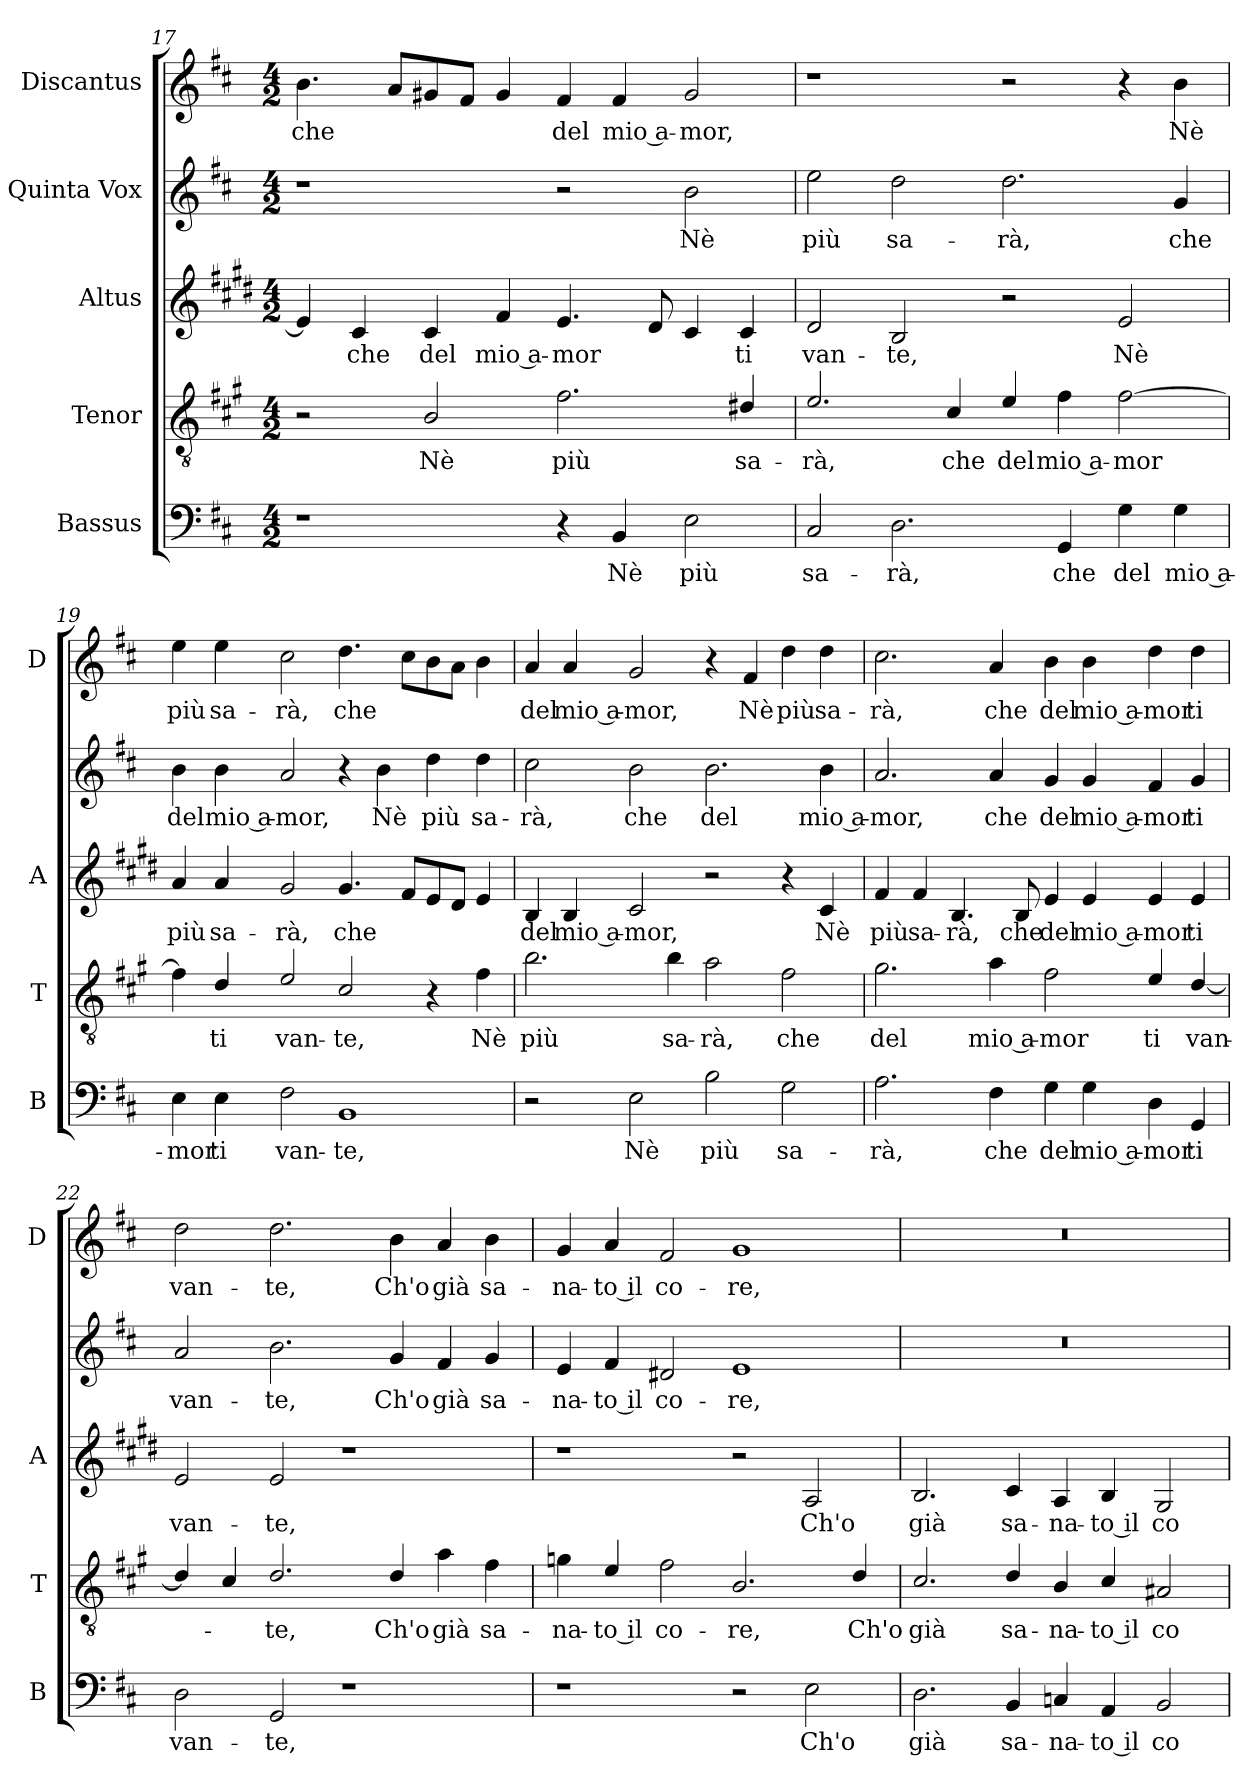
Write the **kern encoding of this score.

**kern	**text	**kern	**text	**kern	**text	**kern	**text	**kern	**text
*part5	*part5	*part4	*part4	*part3	*part3	*part2	*part2	*part1	*part1
*staff5	*staff5	*staff4	*staff4	*staff3	*staff3	*staff2	*staff2	*staff1	*staff1
*I"Bassus	*	*I"Tenor	*	*I"Altus	*	*I"Quinta Vox	*	*I"Discantus	*
*I'B	*	*I'T	*	*I'A	*	*	*	*I'D	*
!!LO:LB:g=z
*clefF4	*	*clefGv2	*	*clefG2	*	*clefG2	*	*clefG2	*
*	*	*ITrd4c7	*	*ITrd1c2	*	*	*	*	*
*k[f#c#]	*	*k[f#c#]	*	*k[f#c#]	*	*k[f#c#]	*	*k[f#c#]	*
*D:	*	*D:	*	*D:	*	*D:	*	*D:	*
*M4/2	*	*M4/2	*	*M4/2	*	*M4/2	*	*M4/2	*
=17	=17	=17	=17	=17	=17	=17	=17	=17	=17
!	!	!	!	!	!	!	!	!	!LO:LY:b
1r	.	2r	.	4d/]	.	1r	.	4.b\	che
!	!	!	!	!	!LO:LY:b	!	!	!	!
.	.	.	.	4B/	che	.	.	.	.
.	.	.	.	.	.	.	.	8a/L	.
!	!	!	!LO:LY:b	!	!LO:LY:b	!	!	!	!
.	.	2E/	Nè	4B/	del	.	.	8g#X/	.
.	.	.	.	.	.	.	.	8f#/J	.
!	!	!	!	!	!LO:LY:b	!	!	!	!
.	.	.	.	4e/	mio a-	.	.	4g#/	.
!	!	!	!LO:LY:b	!	!LO:LY:b	!	!	!	!LO:LY:b
4r	.	2.B\	più	4.d/	-mor	2r	.	4f#/	del
!	!LO:LY:b	!	!	!	!	!	!	!	!LO:LY:b
4BB/	Nè	.	.	.	.	.	.	4f#/	mio a-
.	.	.	.	8c#/	.	.	.	.	.
!	!LO:LY:b	!	!	!	!	!	!LO:LY:b	!	!LO:LY:b
2E\	più	.	.	4B/	.	2b\	Nè	2g#/	-mor,
!	!	!	!LO:LY:b	!	!LO:LY:b	!	!	!	!
.	.	4G#X/	sa-	4B/	ti	.	.	.	.
=18	=18	=18	=18	=18	=18	=18	=18	=18	=18
!	!LO:LY:b	!	!LO:LY:b	!	!LO:LY:b	!	!LO:LY:b	!	!
2C#/	sa-	2.A/	-rà,	2c#/	van-	2ee\	più	1r	.
!	!LO:LY:b	!	!	!	!LO:LY:b	!	!LO:LY:b	!	!
2.D\	-rà,	.	.	2A/	-te,	2dd\	sa-	.	.
!	!	!	!LO:LY:b	!	!	!	!	!	!
.	.	4F#/	che	.	.	.	.	.	.
!	!	!	!LO:LY:b	!	!	!	!LO:LY:b	!	!
.	.	4A/	del	2r	.	2.dd\	-rà,	2r	.
!	!LO:LY:b	!	!LO:LY:b	!	!	!	!	!	!
4GG/	che	4B\	mio a-	.	.	.	.	.	.
!	!LO:LY:b	!	!LO:LY:b	!	!LO:LY:b	!	!	!	!
4G\	del	[2B\	-mor	2d/	Nè	.	.	4r	.
!	!LO:LY:b	!	!	!	!	!	!LO:LY:b	!	!LO:LY:b
4G\	mio a-	.	.	.	.	4g/	che	4b\	Nè
=19	=19	=19	=19	=19	=19	=19	=19	=19	=19
!	!LO:LY:b	!	!	!	!LO:LY:b	!	!LO:LY:b	!	!LO:LY:b
4E\	-mor	4B\]	.	4g/	più	4b\	del	4ee\	più
!	!LO:LY:b	!	!LO:LY:b	!	!LO:LY:b	!	!LO:LY:b	!	!LO:LY:b
4E\	ti	4G/	ti	4g/	sa-	4b\	mio a-	4ee\	sa-
!	!LO:LY:b	!	!LO:LY:b	!	!LO:LY:b	!	!LO:LY:b	!	!LO:LY:b
2F#\	van-	2A/	van-	2f#/	-rà,	2a/	-mor,	2cc#\	-rà,
!	!LO:LY:b	!	!LO:LY:b	!	!LO:LY:b	!	!	!	!LO:LY:b
1BB	-te,	2F#/	-te,	4.f#/	che	4r	.	4.dd\	che
!	!	!	!	!	!	!	!LO:LY:b	!	!
.	.	.	.	.	.	4b\	Nè	.	.
.	.	.	.	8e/L	.	.	.	8cc#\L	.
!	!	!	!	!	!	!	!LO:LY:b	!	!
.	.	4r	.	8d/	.	4dd\	più	8b\	.
.	.	.	.	8c#/J	.	.	.	8a\J	.
!	!	!	!LO:LY:b	!	!	!	!LO:LY:b	!	!
.	.	4B\	Nè	4d/	.	4dd\	sa-	4b\	.
!!LO:LB:g=z
=20	=20	=20	=20	=20	=20	=20	=20	=20	=20
!	!	!	!LO:LY:b	!	!LO:LY:b	!	!LO:LY:b	!	!LO:LY:b
2r	.	2.e\	più	4A/	del	2cc#\	-rà,	4a/	del
!	!	!	!	!	!LO:LY:b	!	!	!	!LO:LY:b
.	.	.	.	4A/	mio a-	.	.	4a/	mio a-
!	!LO:LY:b	!	!	!	!LO:LY:b	!	!LO:LY:b	!	!LO:LY:b
2E\	Nè	.	.	2B/	-mor,	2b\	che	2g/	-mor,
!	!	!	!LO:LY:b	!	!	!	!	!	!
.	.	4e\	sa-	.	.	.	.	.	.
!	!LO:LY:b	!	!LO:LY:b	!	!	!	!LO:LY:b	!	!
2B\	più	2d\	-rà,	2r	.	2.b\	del	4r	.
!	!	!	!	!	!	!	!	!	!LO:LY:b
.	.	.	.	.	.	.	.	4f#/	Nè
!	!LO:LY:b	!	!LO:LY:b	!	!	!	!	!	!LO:LY:b
2G\	sa-	2B\	che	4r	.	.	.	4dd\	più
!	!	!	!	!	!LO:LY:b	!	!LO:LY:b	!	!LO:LY:b
.	.	.	.	4B/	Nè	4b\	mio a-	4dd\	sa-
=21	=21	=21	=21	=21	=21	=21	=21	=21	=21
!	!LO:LY:b	!	!LO:LY:b	!	!LO:LY:b	!	!LO:LY:b	!	!LO:LY:b
2.A\	-rà,	2.c#\	del	4e/	più	2.a/	-mor,	2.cc#\	-rà,
!	!	!	!	!	!LO:LY:b	!	!	!	!
.	.	.	.	4e/	sa-	.	.	.	.
!	!	!	!	!	!LO:LY:b	!	!	!	!
.	.	.	.	4.A/	-rà,	.	.	.	.
!	!LO:LY:b	!	!LO:LY:b	!	!	!	!LO:LY:b	!	!LO:LY:b
4F#\	che	4d\	mio a-	.	.	4a/	che	4a/	che
!	!	!	!	!	!LO:LY:b	!	!	!	!
.	.	.	.	8A/	che	.	.	.	.
!	!LO:LY:b	!	!LO:LY:b	!	!LO:LY:b	!	!LO:LY:b	!	!LO:LY:b
4G\	del	2B\	-mor	4d/	del	4g/	del	4b\	del
!	!LO:LY:b	!	!	!	!LO:LY:b	!	!LO:LY:b	!	!LO:LY:b
4G\	mio a-	.	.	4d/	mio a-	4g/	mio a-	4b\	mio a-
!	!LO:LY:b	!	!LO:LY:b	!	!LO:LY:b	!	!LO:LY:b	!	!LO:LY:b
4D\	-mor	4A/	ti	4d/	-mor	4f#/	-mor	4dd\	-mor
!	!LO:LY:b	!	!LO:LY:b	!	!LO:LY:b	!	!LO:LY:b	!	!LO:LY:b
4GG/	ti	[4G/	van-	4d/	ti	4g/	ti	4dd\	ti
=22	=22	=22	=22	=22	=22	=22	=22	=22	=22
!	!LO:LY:b	!	!	!	!LO:LY:b	!	!LO:LY:b	!	!LO:LY:b
2D\	van-	4G/]	.	2d/	van-	2a/	van-	2dd\	van-
.	.	4F#/	.	.	.	.	.	.	.
!	!LO:LY:b	!	!LO:LY:b	!	!LO:LY:b	!	!LO:LY:b	!	!LO:LY:b
2GG/	-te,	2.G/	-te,	2d/	-te,	2.b\	-te,	2.dd\	-te,
1r	.	.	.	1r	.	.	.	.	.
!	!	!	!LO:LY:b	!	!	!	!LO:LY:b	!	!LO:LY:b
.	.	4G/	Ch'o	.	.	4g/	Ch'o	4b\	Ch'o
!	!	!	!LO:LY:b	!	!	!	!LO:LY:b	!	!LO:LY:b
.	.	4d\	già	.	.	4f#/	già	4a/	già
!	!	!	!LO:LY:b	!	!	!	!LO:LY:b	!	!LO:LY:b
.	.	4B\	sa-	.	.	4g/	sa-	4b\	sa-
=23	=23	=23	=23	=23	=23	=23	=23	=23	=23
!	!	!	!LO:LY:b	!	!	!	!LO:LY:b	!	!LO:LY:b
1r	.	4cn\	-na-	1r	.	4e/	-na-	4g/	-na-
!	!	!	!LO:LY:b	!	!	!	!LO:LY:b	!	!LO:LY:b
.	.	4A/	-to il	.	.	4f#/	-to il	4a/	-to il
!	!	!	!LO:LY:b	!	!	!	!LO:LY:b	!	!LO:LY:b
.	.	2B\	co-	.	.	2d#X/	co-	2f#/	co-
!	!	!	!LO:LY:b	!	!	!	!LO:LY:b	!	!LO:LY:b
2r	.	2.E/	-re,	2r	.	1e	-re,	1g	-re,
!	!LO:LY:b	!	!	!	!LO:LY:b	!	!	!	!
2E\	Ch'o	.	.	2G/	Ch'o	.	.	.	.
!	!	!	!LO:LY:b	!	!	!	!	!	!
.	.	4G/	Ch'o	.	.	.	.	.	.
!!LO:PB:g=z
=24	=24	=24	=24	=24	=24	=24	=24	=24	=24
!	!LO:LY:b	!	!LO:LY:b	!	!LO:LY:b	!	!	!	!
2.D\	già	2.F#/	già	2.A/	già	0r	.	0r	.
!	!LO:LY:b	!	!LO:LY:b	!	!LO:LY:b	!	!	!	!
4BB/	sa-	4G/	sa-	4B/	sa-	.	.	.	.
!	!LO:LY:b	!	!LO:LY:b	!	!LO:LY:b	!	!	!	!
4Cn/	-na-	4E/	-na-	4G/	-na-	.	.	.	.
!	!LO:LY:b	!	!LO:LY:b	!	!LO:LY:b	!	!	!	!
4AA/	-to il	4F#/	-to il	4A/	-to il	.	.	.	.
!	!LO:LY:b	!	!LO:LY:b	!	!LO:LY:b	!	!	!	!
2BB/	co-	2D#X/	co-	2F#/	co-	.	.	.	.
=	=	=	=	=	=	=	=	=	=
*-	*-	*-	*-	*-	*-	*-	*-	*-	*-
